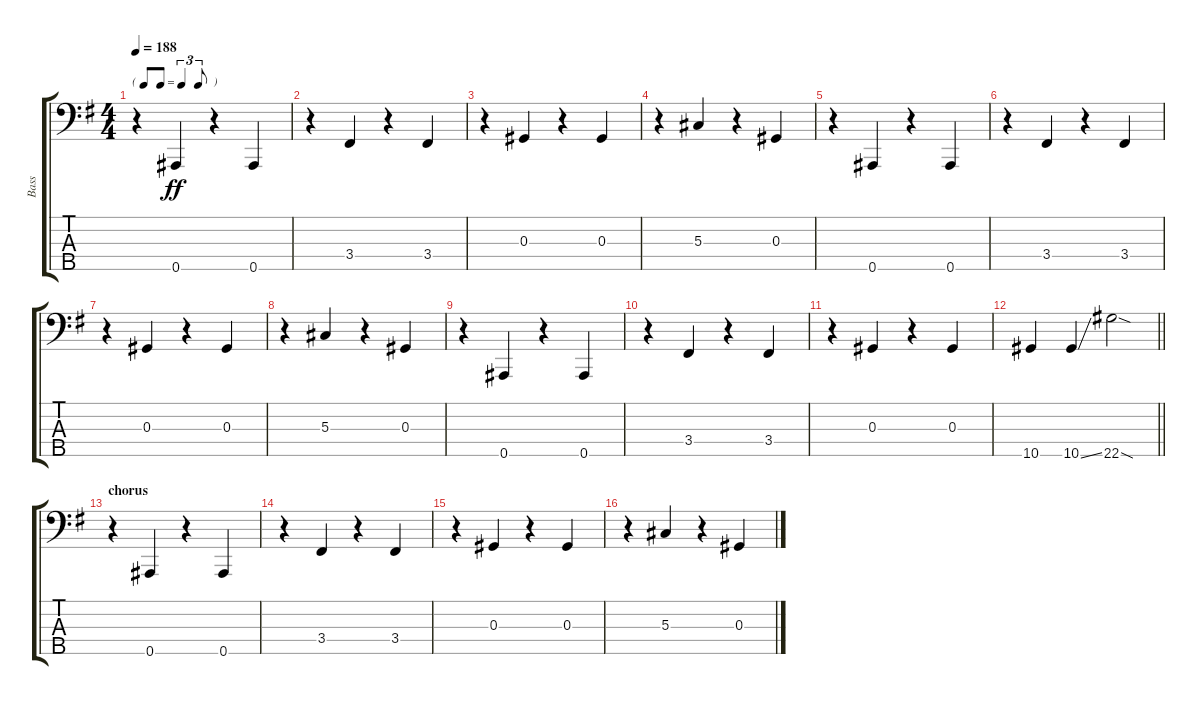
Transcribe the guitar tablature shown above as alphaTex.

\track ("Bass" "Bass") {instrument electricbassfinger}
\staff {score tabs}
\tuning (Gb2 Db2 Ab1 Eb1 Bb0) {hide}
\ts (4 4)
\tf triplet8th
\tempo 188
\clef f4
\ks g
r.4{dy ff} 0.5.4 r.4 0.5.4 |
r.4 3.4.4 r.4 3.4.4 |
r.4 0.3.4 r.4 0.3.4 |
r.4 5.3.4 r.4 0.3.4 |
r.4 0.5.4 r.4 0.5.4 |
r.4 3.4.4 r.4 3.4.4 |
r.4 0.3.4 r.4 0.3.4 |
r.4 5.3.4 r.4 0.3.4 |
r.4 0.5.4 r.4 0.5.4 |
r.4 3.4.4 r.4 3.4.4 |
r.4 0.3.4 r.4 0.3.4 |
\barLineRight lightlight
10.5.4 10.5{ss}.4 22.5{sod}.2 |
\section ("" "chorus")
r.4 0.5.4 r.4 0.5.4 |
r.4 3.4.4 r.4 3.4.4 |
r.4 0.3.4 r.4 0.3.4 |
r.4 5.3.4 r.4 0.3.4
